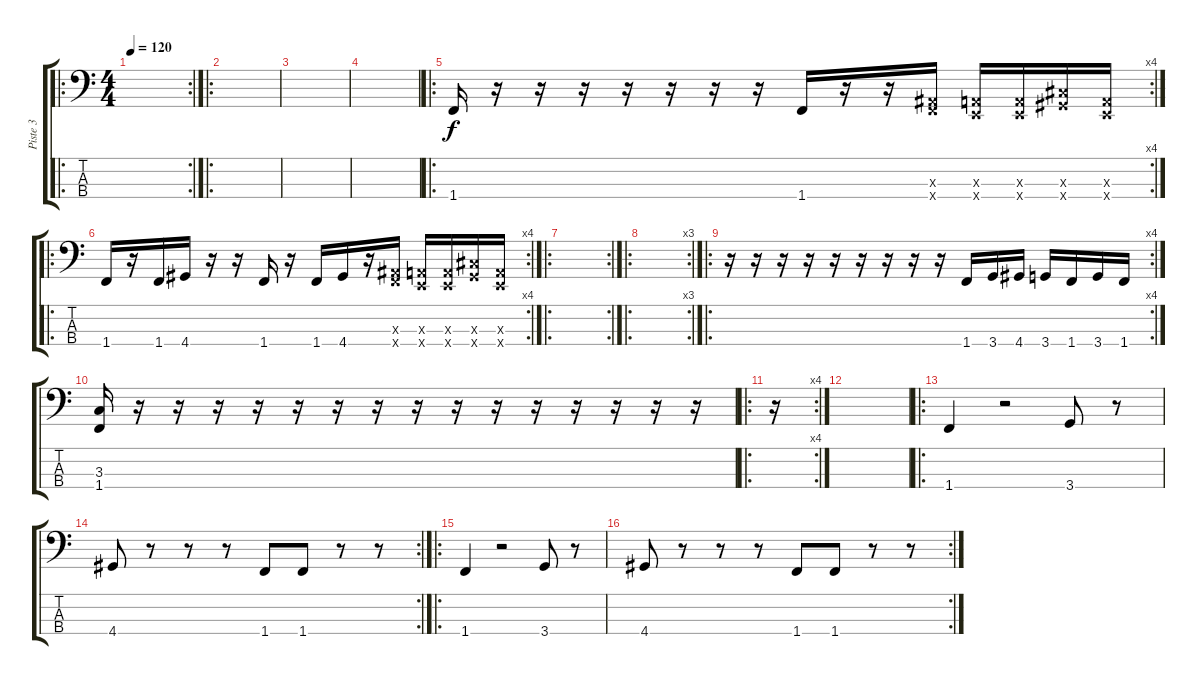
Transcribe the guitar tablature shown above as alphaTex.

\track ("Piste 3" "Piste 3") {instrument slapbass2}
\staff {score tabs}
\tuning (G2 D2 A1 E1) {hide}
\ro
\rc 2
\ts (4 4)
\tempo 120
\clef f4
\ks c
|
\ro
|
|
|
\ro
\rc 4
1.4.16 r.16 r.16 r.16 r.16 r.16 r.16 r.16 1.4.16 r.16 r.16 (1.3{x} 1.4{x}).16 (0.3{x} 0.4{x}).16 (0.3{x} 0.4{x}).16 (4.3{x} 4.4{x}).16 (0.3{x} 0.4{x}).16 |
\ro
\rc 4
1.4.16 r.16 1.4.16 4.4.16 r.16 r.16 1.4.16 r.16 1.4.16 4.4.16 r.16 (1.3{x} 1.4{x}).16 (0.3{x} 0.4{x}).16 (0.3{x} 0.4{x}).16 (4.3{x} 4.4{x}).16 (0.3{x} 0.4{x}).16 |
\ro
\rc 2
|
\ro
\rc 3
|
\ro
\rc 4
r.16{instrument electricbassfinger} r.16 r.16 r.16 r.16 r.16 r.16 r.16 r.16 1.4.16 3.4.16 4.4.16 3.4.16 1.4.16 3.4.16 1.4.16 |
(3.3 1.4).16 r.16 r.16 r.16 r.16 r.16 r.16 r.16 r.16 r.16 r.16 r.16 r.16 r.16 r.16 r.16 |
\ro
\rc 4
r.16 |
|
\ro
1.4.4{instrument electricbassfinger} r.2 3.4.8 r.8 |
\rc 2
4.4.8 r.8 r.8 r.8 1.4.8 1.4.8 r.8 r.8 |
\ro
1.4.4{instrument slapbass1} r.2 3.4.8 r.8 |
\rc 2
4.4.8 r.8 r.8 r.8 1.4.8 1.4.8 r.8 r.8
